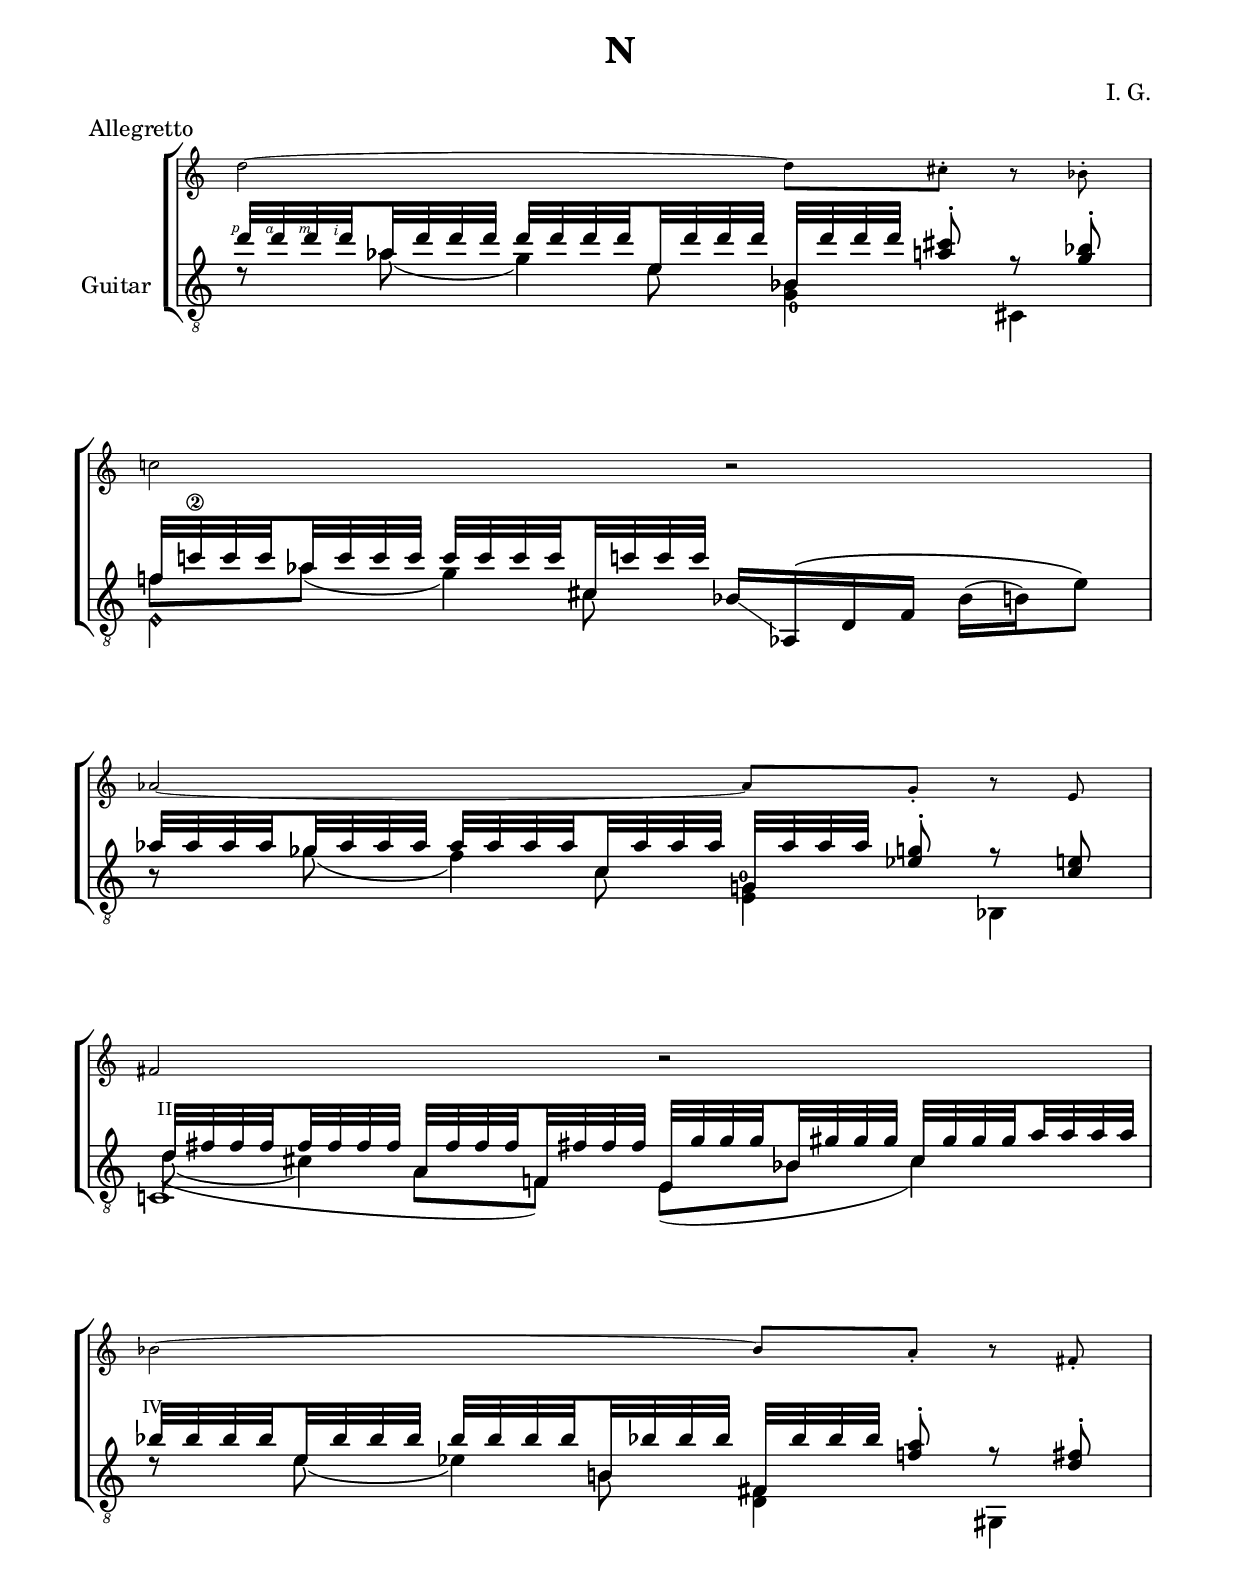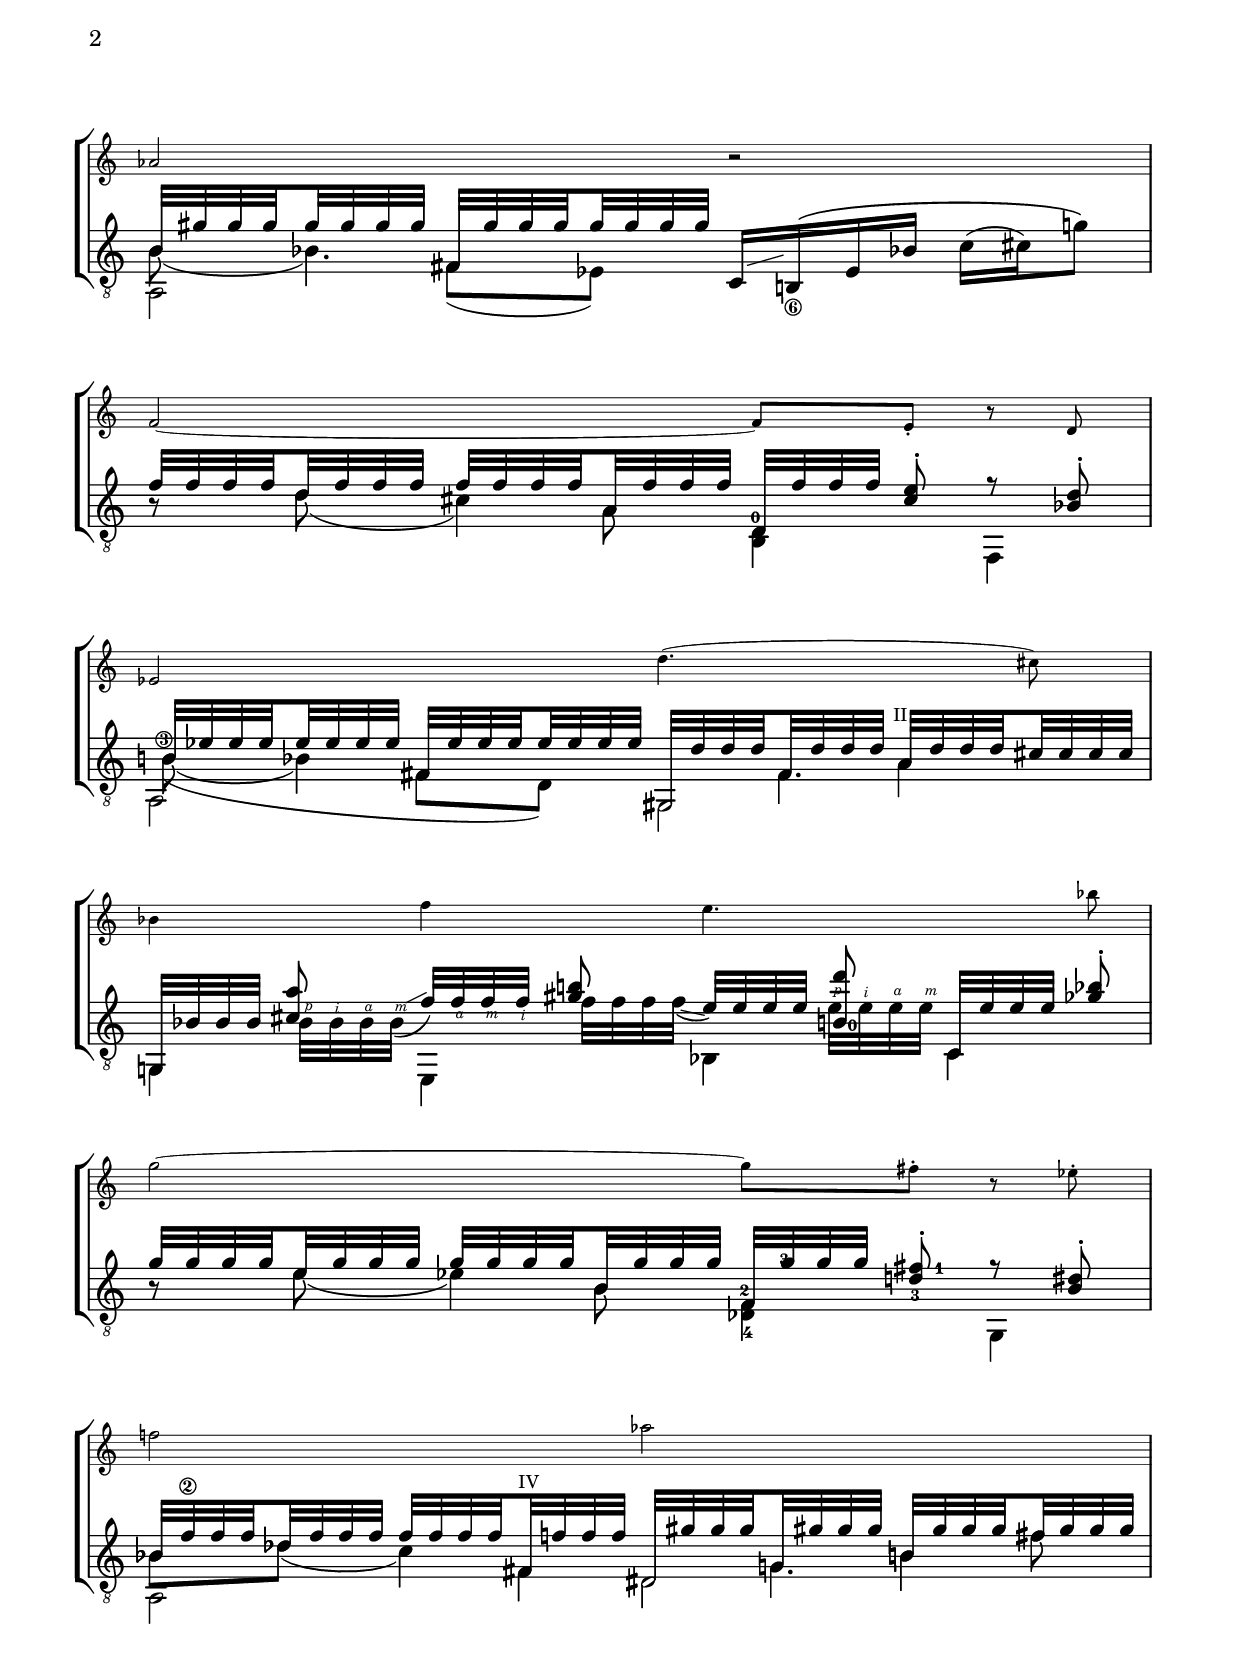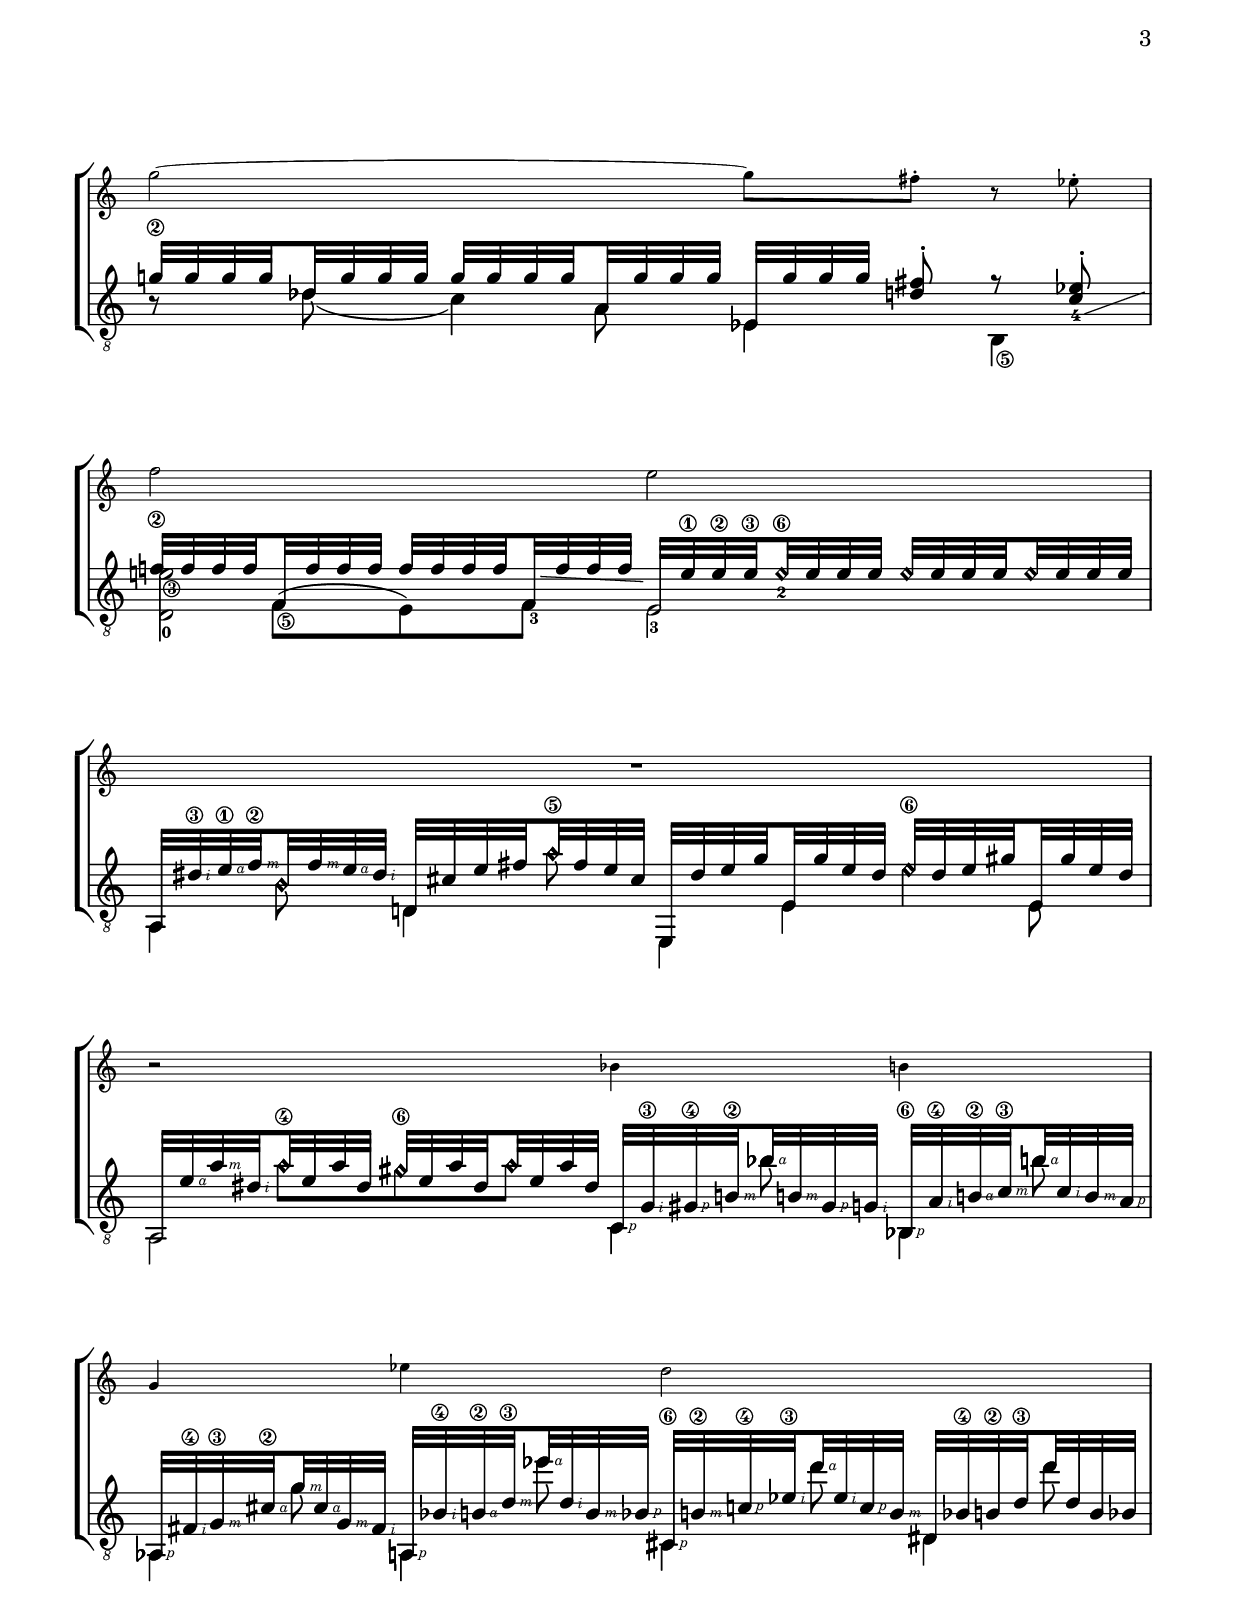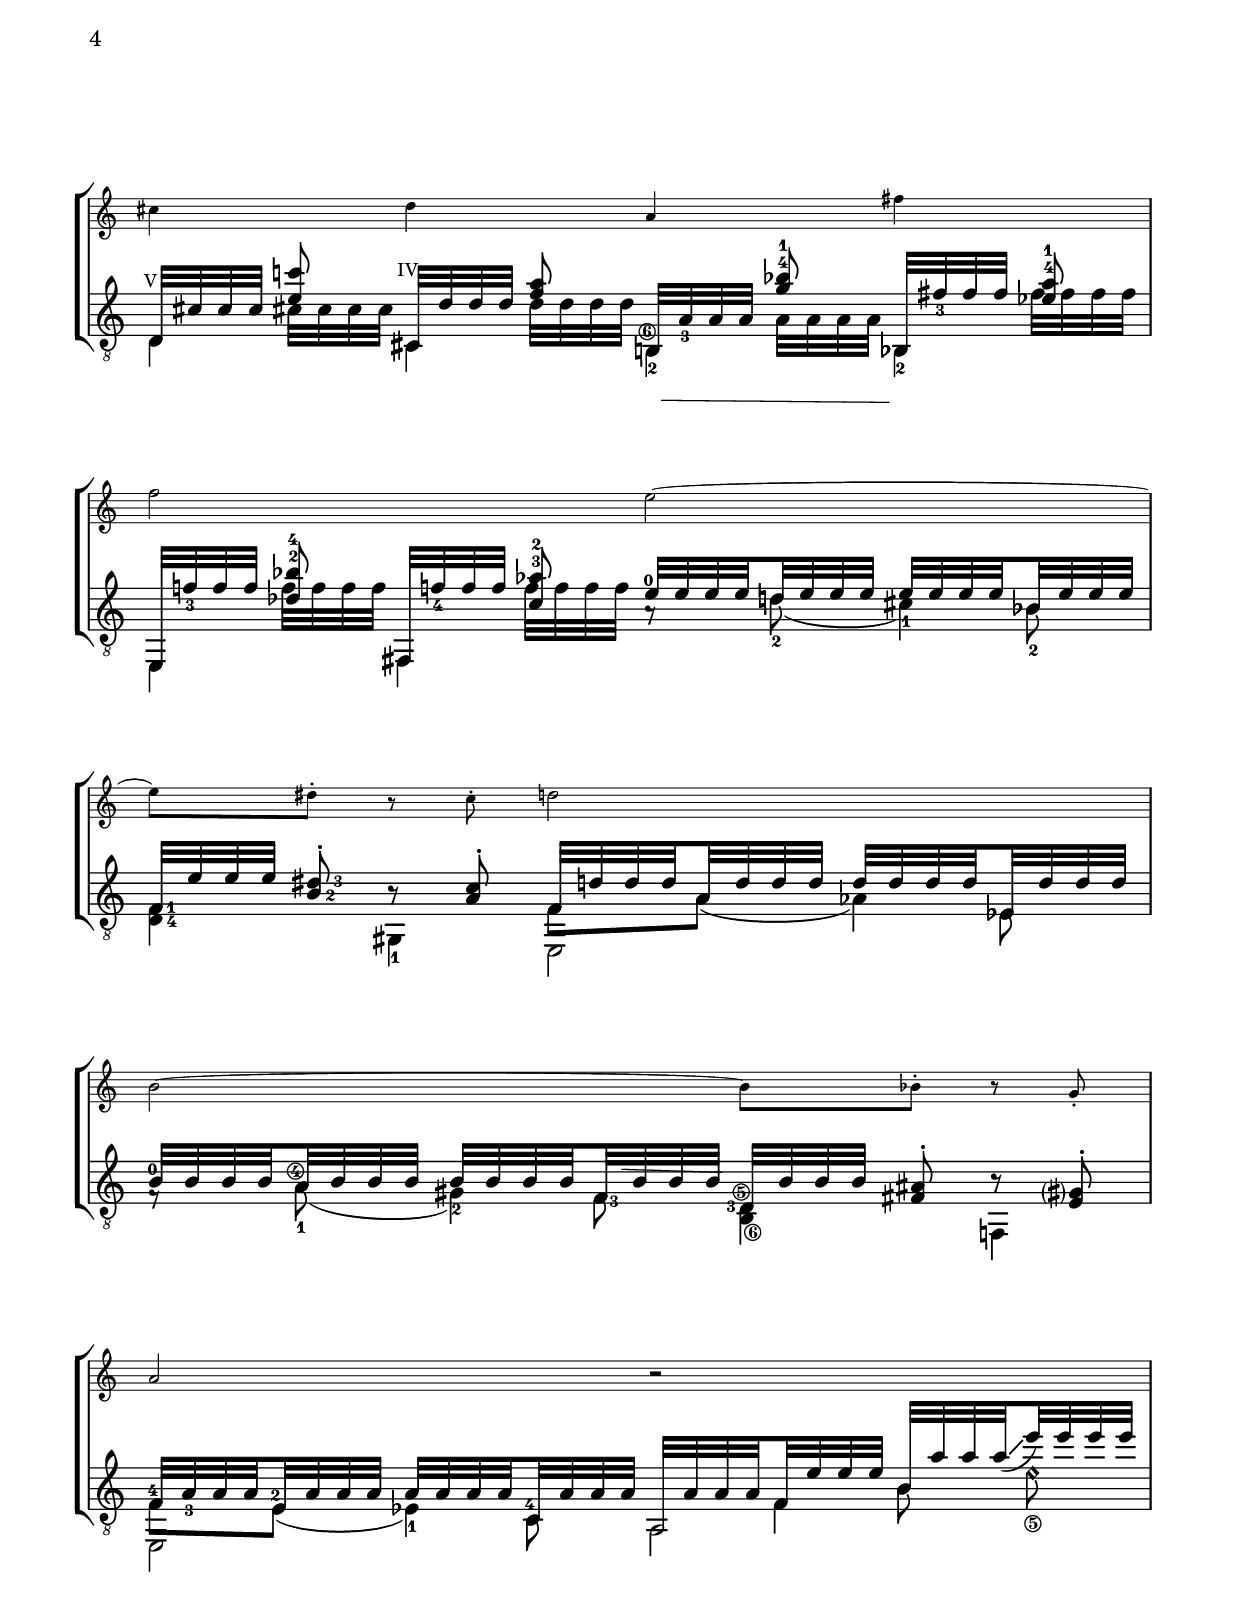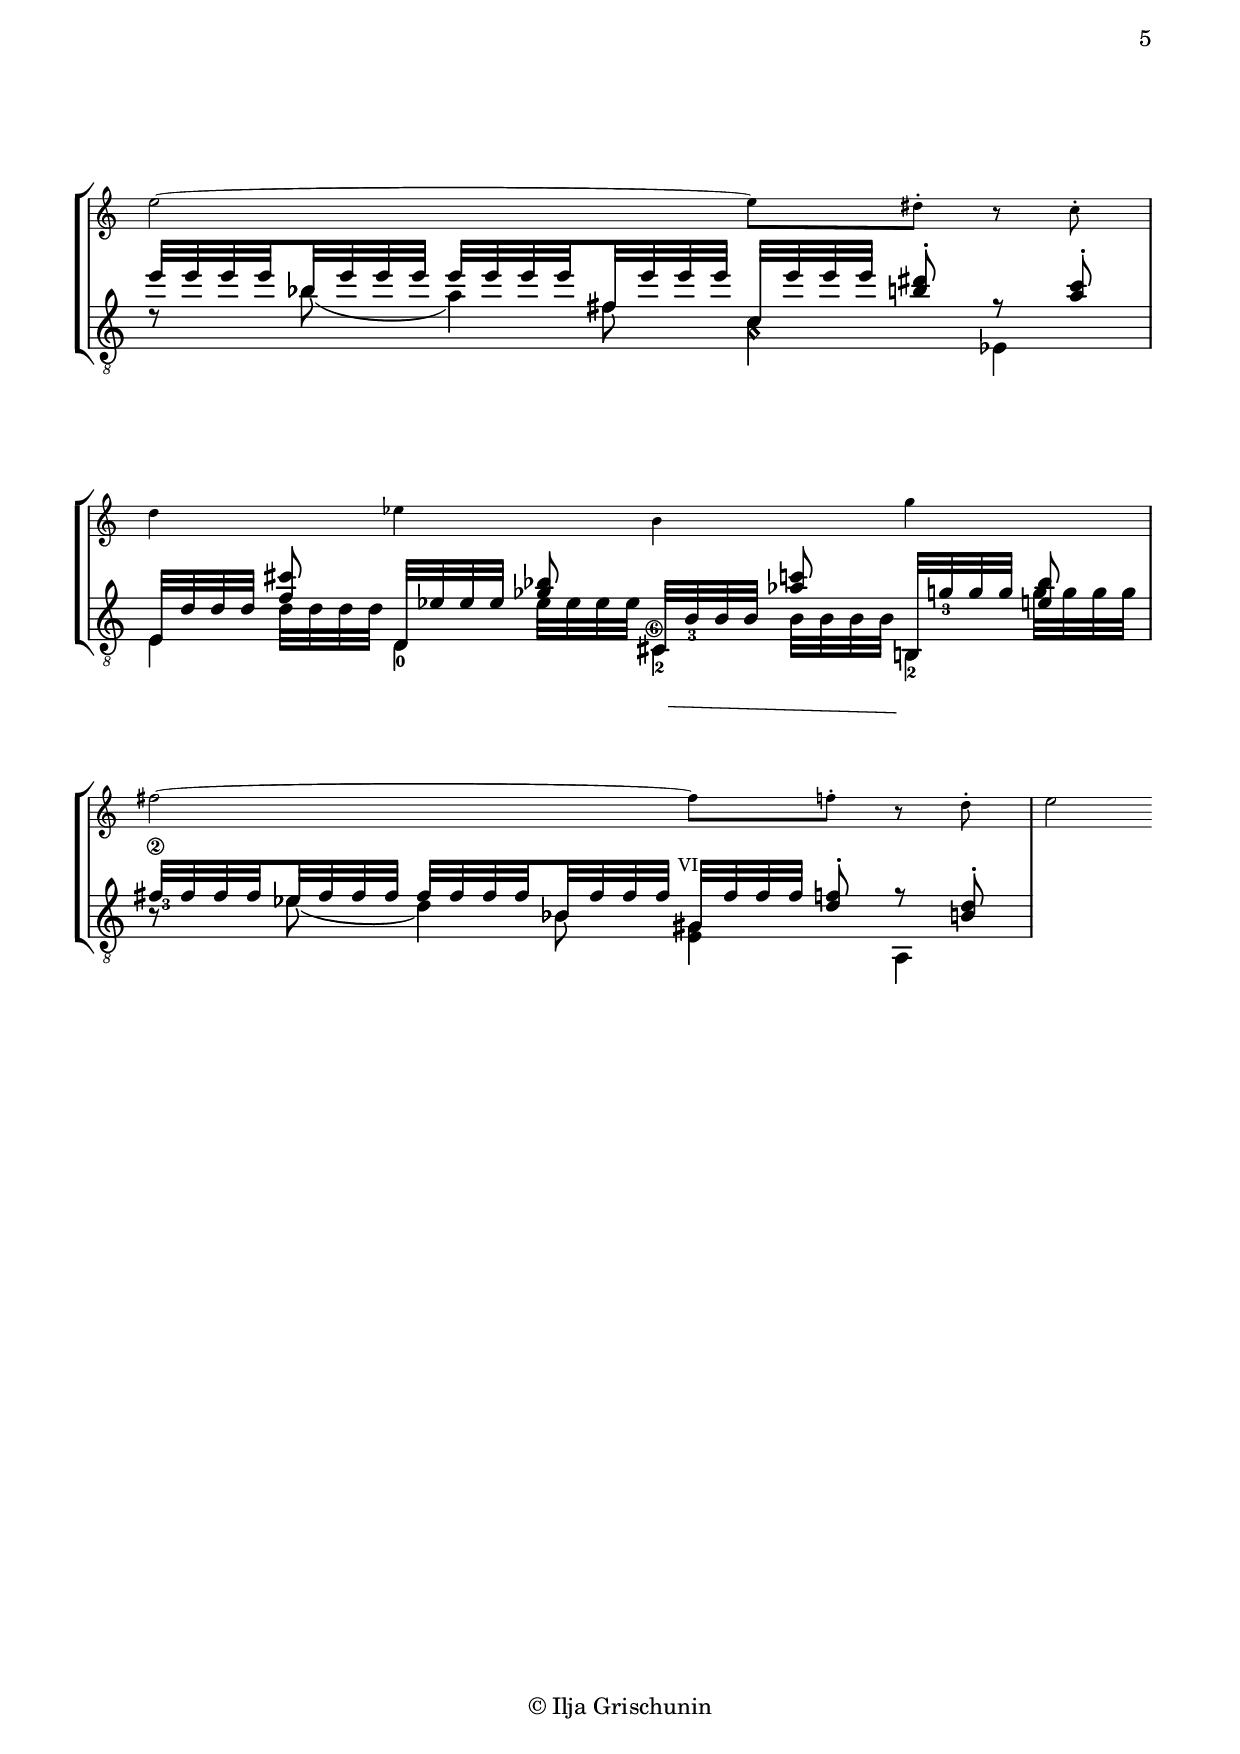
\version "2.19.15"

\language "deutsch"

\header {
  title = "N"
  meter = "Allegretto"
  composer = "I. G."
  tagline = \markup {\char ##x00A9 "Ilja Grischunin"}
}

\paper {
  #(set-paper-size "a4")
  top-markup-spacing.basic-distance = 5
  markup-system-spacing.basic-distance = 15
  top-system-spacing.basic-distance = 20
  system-system-spacing.basic-distance = 20
  score-system-spacing.basic-distance = 20
  last-bottom-spacing.basic-distance = 25

  %two-sided = ##t
  %inner-margin = 25
  %outer-margin = 15
  left-margin = 15
  right-margin = 15
}

\layout {
  \context {
    \Voice
    \override Glissando.thickness = #1.5
    \override Glissando.gap = #0.1
  }
  \context {
    \Score
    \remove "Bar_number_engraver"
  }
}
%%%%%%%%%%%%%%%%%%%%%%%%%%%%%%%%%%%%%%
#(define RH rightHandFinger)

xLV = #(define-music-function (parser location further) (number?) #{
  \once \override LaissezVibrerTie.X-extent = #'(0 . 0)
  \once \override LaissezVibrerTie.details.note-head-gap = #(/
                                                             further -2)
  \once \override LaissezVibrerTie.extra-offset = #(cons (/
                                                          further 2) 0)
         #})

stringNumberSpanner =
#(define-music-function (parser location StringNumber) (string?)
   #{
     \override TextSpanner.font-size = #-5
     \override TextSpanner.dash-fraction = #0.3
     \override TextSpanner.dash-period = #1.5
     \override TextSpanner.bound-details.right.arrow = ##t
     \override TextSpanner.arrow-width = #0.2
     \override TextSpanner.arrow-length = #0.7
     \override TextSpanner.bound-details.left.stencil-align-dir-y = #CENTER
     \override TextSpanner.bound-details.left.text = \markup { \circle \number #StringNumber }
   #})

stringNumSpan =
#(define-music-function (parser location StringNumber) (string?)
   #{
     \override TextSpanner.font-size = #-5
     \override TextSpanner.dash-fraction = #0.3
     \override TextSpanner.dash-period = #1.5
     %\override TextSpanner.bound-details.right.arrow = ##t
     %\override TextSpanner.arrow-width = #0.2
     %\override TextSpanner.arrow-length = #0.7
     \override TextSpanner.bound-details.left.stencil-align-dir-y = #CENTER
     \override TextSpanner.bound-details.left.text = \markup { \circle \number #StringNumber }
   #})

%%%%%%%%%%%%%%%%%%%%%%%%%%%%%%%%%%%%%%

global = {
  %\key d \major
  \time 4/4
  \override Staff.TimeSignature.stencil = ##f
}

ossia = \relative {
  \set Staff.fontSize = #-3
  \override Staff.StaffSymbol.staff-space = #(magstep -3)
  \override Staff.StaffSymbol.thickness = #(magstep -3)
  \global
  d''2~ d8 cis-. r b-. c!2 r
  \break
  as~ as8 g-. r e fis2 r
  \break
  b~ b8 a-. r fis-. as2 r
  \break
  f~ f8 e-. r d es2 d'4.( cis8)
  \break
  b4 f' e4. b'8 g2~ g8 fis-. r es-. f!2 as
  g2~ g8 fis-. r es-. f2 e R1 r2 b4 h g es' d2
  cis4 d a fis' f2 e~ e8 dis-. r c-. d2 h~ h8 b-. r g-. a2 r
  e'~ e8 dis-. r c-. d4 es h g' fis2~ fis8 f-. r d-. e2
}

classicalGuitar = \relative {
  \global
  <<
    {
      \set subdivideBeams = ##t
      \set baseMoment = #(ly:make-moment 1/8)
      \set beatStructure = #'(2 2 2 2)
      \override StrokeFinger.extra-offset = #'(-2.3 . 0.8)
      d''32\RH #1 d\RH #4 d\RH #3 d\RH #2 as d d d d d d d e, d' d d
      b, d' d d <a cis>8-.\noBeam r <g b>-.
    }
    \\
    {
      d8\rest as'( g4)
      \once\override Fingering.extra-offset = #'(0.3 . 1)
      <g,_0 b>4 cis,
    }
    \\
    {
      \voiceTwo
      s4. e'8 s2
    }
  >>
  <<
    {
      f!32 c'!\2 c c as c c c c c c c cis, c'! c c
    }
    \\
    {
      f,8 as( g4)
    }
    \\
    {
      \voiceTwo
      s4. cis,8
    }
    \\
    {
      \voiceTwo
      e,4\harmonic s
    }
  >>
  b'16-\markup {
    \postscript #"1.2 2.2 moveto 3.6 -2.5 rlineto stroke"
  } as,\( d f b( h) e8\)
  <<
    {
      \set subdivideBeams = ##t
      \set baseMoment = #(ly:make-moment 1/8)
      \set beatStructure = #'(2 2 2 2)
      as32 as as as ges as as as as as as as c, as' as as
      g, as' as as <es g>8-.\noBeam r <c e>
    }
    \\
    {
      h8\rest ges'( f4)
      \once\override Fingering.extra-offset = #'(-0.5 . -3)
      <e, g!-0>4 b
    }
    \\
    {
      \voiceTwo
      s4. c'8 s2
    }
  >>
  <<
    {
      \override TextScript.font-size = -2
      \once\override TextScript.extra-offset = #'(-0.5 . -1.5)
      d32^"II" fis fis fis fis fis fis fis
      a, fis' fis fis f,! fis'! fis fis
      e, g' g g b, gis' gis gis cis, gis' gis gis a a a a
    }
    \\
    {
      d,8( cis4) s8
    }
    \\
    {
      \voiceTwo
      \hideNotes
      \shape #'((0.8 . 0.3) (0 . 0) (0 . 0) (0 . 0)) Slur
      d4(\unHideNotes a8 f) e( b' cis4)
    }
    \\
    {
      \voiceTwo
      c,!1
    }
  >>
  <<
    {
      \once\override TextScript.extra-offset = #'(-0.7 . -1.5)
      b''32^"IV" b b b e, b' b b b b b b h,! b'! b b
      fis, b' b b <f! a>8-.\noBeam r <d fis>-.
    }
    \\
    {
      d8\rest e( es4) <d, fis> gis,
    }
    \\
    {
      \voiceTwo
      s4. h'8 s2
    }
  >>
  <<
    {
      h32 gis' gis gis gis gis gis gis fis, gis' gis gis gis gis gis gis
    }
    \\
    {
      h,8( b4.)
    }
    \\
    {
      \voiceTwo
      s4 fis8( es)
    }
    \\
    {
      \voiceTwo
      a,2
    }
  >>
  c16-\markup {
    \postscript #"1.7 1.2 moveto 3.5 1 rlineto stroke"
  } h!_\6\( es b'! c( cis) g'8\)
  \break
  <<
    {
      \set subdivideBeams = ##t
      \set baseMoment = #(ly:make-moment 1/8)
      \set beatStructure = #'(2 2 2 2)
      f32 f f f d f f f f f f f a, f' f f
      d, f' f f <cis e>8-.\noBeam r <b d>-.
    }
    \\
    {
      h8\rest d( cis4)
      \once\override Fingering.extra-offset = #'(-0.3 . -4.2)
      <h, d-0> f
    }
    \\
    {
      \voiceTwo
      s4. a'8 s2
    }
  >>
  \mergeDifferentlyHeadedOn
  \mergeDifferentlyDottedOn
  <<
    {
      \override TextScript.font-size = -2
      h32 es es es es es es es fis, es' es es es es es es
      gis,, d'' d d fis, d' d d
      \once\override TextScript.extra-offset = #'(-0.5 . -1.5)
      a^"II" d d d cis cis cis cis
    }
    \\
    {
      \once\override StringNumber.extra-offset = #'(-0.5 . -1.5)
      h!8\3( b4) s8 s4 a
    }
    \\
    {
      \voiceTwo
      \hideNotes
      \shape #'((1 . 0.8) (0 . 0) (0 . 0) (0 . 0)) Slur
      h4(\unHideNotes fis8 d) s8 fis4.
    }
    \\
    {
      \voiceTwo
      a,2 gis
    }
  >>
  <<
    {
      s8 <cis' a'> s <gis' h!> s
      \once\override Fingering.extra-offset = #'(1.2 . 2.9)
      <h,!_0 d'>
    }
    \\
    {
      \voiceOne
      g,32[ b' b b]
      \voiceTwo
      \override StrokeFinger.extra-offset = #'(-1.3 . 1.5)
      b\RH #1 b\RH #2 b\RH #4
      \once\override Slur.positions = #'(0 . 1)
      b\RH #3 (-\markup {
        \postscript #"1.5 4.5 moveto 2 1 rlineto stroke"
      }
      \voiceOne
      \override StrokeFinger.extra-offset = #'(-1.3 . -1.2)
      f')[ f\RH #4 f\RH #3 f\RH #2 ]
      \voiceTwo
      f f f f(-\markup {
        \postscript #"0.8 3.8 moveto 2.3 -0.5 rlineto stroke"
      }
      \voiceOne
      e)[ e e e]
      \voiceTwo
      \override StrokeFinger.extra-offset = #'(-1.3 . 1.5)
      e\RH #1 e\RH #2 e\RH #4 e\RH #3
    }
    \\
    {
      \voiceTwo
      g,,!4 e b'
    }
  >>
  <<
    {
      c32 e' e e <ges b>8-.\noBeam
    }
    \\
    {
      c,,4
    }
  >>
  <<
    {
      \override Fingering.staff-padding = #'()
      g''32 g g g e g g g g g g g h, g' g g
      \once\override Fingering.extra-offset = #'(-0.3 . 3)
      f,_2
      \once\override Fingering.extra-offset = #'(-0.3 . -4.2)
      g'-3 g g
      \set fingeringOrientations = #'(down right)
      <d!-3 fis-1>8-.\noBeam r <h dis>-.
    }
    \\
    {
      h8\rest e( es4) <des,_4 f> g,
    }
    \\
    {
      \voiceTwo
      s4. h'8 s2
    }
  >>
  <<
    {
      b32 f'\2 f f des f f f f f f f fis,^"IV" f'! f f
      dis, gis' gis gis g,! gis'! gis gis h, gis' gis gis fis gis gis gis
    }
    \\
    {
      s2. s8 fis
    }
    \\
    {
      \voiceTwo
      b,8 des( c4) s h
    }
    \\
    {
      \voiceTwo
      s4. fis4 g4.
    }
    \\
    {
      \voiceTwo
      a,2 dis
    }
  >>
  <<
    {
      g'!32\2 g g g des g g g g g g g a, g' g g
      es, g' g g <d fis>8-.\noBeam r <c-4 es>-.-\markup {
        \postscript #"1.5 -3.5 moveto 5.8 2.1 rlineto stroke"
      }
    }
    \\
    {
      h8\rest des( c4) es,
      \once\override StringNumber.extra-offset = #'(0.7 . 2)
      h_\5
    }
    \\
    {
      \voiceTwo
      s4. a'8 s2
    }
  >>
  <<
    {
      f'!32\2 f f f f, f' f f f f f f f, f' f f
      e, e'\1 e\2 e\3 e\harmonic\6_2 e e e e\harmonic e e e e\harmonic e e e
    }
    \\
    {
      s8
      \once\override StringNumber.extra-offset = #'(0.7 . 3)
      f,^(_\5 e)
      \override Fingering.extra-offset = #'(0.5 . 3)
      f-3-\markup {
        \postscript #"1.8 3.8 moveto 9.9 -0.5 rlineto stroke"
      }
    }
    \\
    {
      \voiceTwo
      \once\override NoteColumn.force-hshift = #0.2
      \once\override StringNumber.extra-offset = #'(0.5 . -3.3)
      <d_0 e'!\3>2 e2-3
    }
  >>
  <<
    {
      a,32 dis'\3\RH #2 e\1\RH #4 f\2\RH #3 h,\harmonic f'\RH #3 e\RH #4 dis\RH #2 d,! cis' e fis a\harmonic\5 fis e cis
      e,, dis'' e g e, g' e dis e\harmonic\6 dis e gis e, gis' e dis
      a, e''\RH #4 a\RH #3 dis,\RH #2 a'\harmonic\4 e a dis, gis\harmonic\6 e a dis, a'\harmonic e a dis,
    }
    \\
    {
      s8 h\harmonic s a'\harmonic s e,4 e8
      s a'\harmonic gis\harmonic a\harmonic
    }
    \\
    {
      \voiceTwo
      a,,4 d e, e''\harmonic a,,2
    }
  >>
  <<
    {
      \override Fingering.staff-padding = #'()
      c32\RH #1 g'\3\RH #2 gis\4\RH #1 h!\2\RH #3 b'\RH #4 h,!\RH #3 gis\RH #1 g\RH #2 b,\6\RH #1 a'\4\RH #2 h!\2\RH #4 c\3\RH#3 h'\RH #4 c,\RH #2 h\RH #3 a\RH #1
      as,\RH #1 fis'\4\RH #2 g\3\RH #3 cis\2\RH #4 g'\RH #3 cis,\RH #4 g\RH #3 fis\RH #2 a,\RH #1 b'\4\RH #2 h\2\RH #4 d\3\RH #3 es'\RH #4 d,\RH #2 h\RH #3 b\RH #1
      cis,\6\RH #1 h'\2\RH #3 c!\4\RH #1 es\3\RH #2 d'\RH #4 es,\RH #2 c\RH #1 h\RH #3 dis, b'\4 h\2 d\3 d' d, h b
      %d, b' h es cis' es, h b cis, h'\2 c!\4 es\3 d' es, c h
    }
    \\
    {
      s8 b' s h s g s es' s d s d
      %cis s d s a s fis' s f!
    }
    \\
    {
      \voiceTwo
      c,,4 b as a cis dis
      %d cis h b e
    }
  >>
  <<
    {
      s8 <e' c'!> s <f a> s
      \set fingeringOrientations = #'(up)
      <g-4 b-1> s <es-4 a-1> s <des-2 b'-4> s <c-3 as'-2>
    }
    \\
    {
      \override TextScript.font-size = -2
      \override Fingering.staff-padding = #'()
      \voiceOne
      \once\override TextScript.extra-offset = #'(-0.5 . -1.5)
      d,32[^"V" cis' cis cis]
      \voiceTwo
      cis! cis cis cis
      \voiceOne
      \once\override TextScript.extra-offset = #'(-0.8 . -1.5)
      cis,[^"IV" d' d d]
      \voiceTwo
      d d d d
      \voiceOne
      \once\override StringNumber.extra-offset = #'(-0.5 . -6)
      h,[^\6_2-\markup {
        \postscript #"1.5 -10.8 moveto 22 -0.2 rlineto stroke"
      } a'_3 a a]
      \voiceTwo
      a a a a
      \voiceOne
      b,[_2 fis''_3 fis fis]
      \voiceTwo
      fis fis fis fis
      \voiceOne
      e,,[ f''!_3 f f]
      \voiceTwo
      f f f f
      \voiceOne
      fis,,[ f''!_4 f f]
      \voiceTwo
      f f f f
    }
    \\
    {
      \voiceTwo
      d,4 cis h! b e, fis!
    }
  >>
  <<
    {
      \set subdivideBeams = ##t
      \set baseMoment = #(ly:make-moment 1/8)
      \set beatStructure = #'(2 2 2 2)
      \once\override Fingering.extra-offset = #'(-0.3 . -3.3)
      e''32-0 e e e d e e e e e e e b e e e
      f, e' e e 
      \set fingeringOrientations = #'(right)
      <h-2 dis-3>8-.\noBeam h\rest <a c>-.
      %\unset fingeringOrientations
    }
    \\
    {
      a8\rest d(-2 cis4_1) 
      \set fingeringOrientations = #'(right)
      <d,-4 f-1>
      %\unset fingeringOrientations
      gis,_1
    }
    \\
    {
      \voiceTwo
      s4. b'8-2 s2
    }
  >>
  <<
    {
      f32 d' d d a d d d d d d d es, d' d d
    }
    \\
    {
      f,8 a( as4)
    }
    \\
    {
      \voiceTwo
      s4. es8
    }
    \\
    {
      \voiceTwo
      e,2
    }
  >>
  \break
  <<
    {
      \once\override Fingering.extra-offset = #'(-0.3 . -3.5)
      h''32-0 h h h a h h h h h h h f h h h
      \once\override StringNumber.extra-offset = #'(-0.5 . -6)
      \once\override Fingering.extra-offset = #'(-1.5 . 1.8)
      d,\5_3 h' h h <fis ais>8-.\noBeam h\rest <e, gis?>-.
    }
    \\
    {
      f8\rest
      \once\override StringNumber.extra-offset = #'(-0.6 . -2.3)
      a(\4_1 gis4_2)
      \once\override StringNumber.extra-offset = #'(0.6 . 2.5)
      <h,_\6 d> f!
    }
    \\
    {
      \voiceTwo
      s4.
      \once\override Fingering.extra-offset = #'(1.3 . 3.2)
      f'8_3-\markup {
        \postscript #"2.7 3.8 moveto 9.7 -0.3 rlineto stroke"
      } s2
    }
  >>
  <<
    {
      \once\override Fingering.extra-offset =#'(-0.3 . -4.3)
      f32-4 a_3 a a
      \once\override Fingering.extra-offset =#'(-0.3 . -4.7)
      e-2 a a a a a a a
      \once\override Fingering.extra-offset =#'(-0.3 . -5.6)
      c,-4 a' a a
    }
    \\
    {
      f8 e( es4_1)
    }
    \\
    {
      \voiceTwo
      s4. c8
    }
    \\
    {
      \voiceTwo
      e,2
    }
  >>
  <<
    {
      a32 a' a a f e' e e h a' a a_(\glissando e') e e e
    }
    \\
    {
      s8 f,,4 e'8_\5\harmonic
    }
    \\
    {
      \voiceTwo
      s4 h8 s
    }
    \\
    {
      \voiceTwo
      a,2
    }
  >>
  <<
    {
      e'''32 e e e b e e e e e e e fis, e' e e
      c, e' e e <h dis>8-.\noBeam r <a c>-.
    }
    \\
    {
      d,8\rest b'( a4) <a,\harmonic c>4 es
    }
    \\
    {
      \voiceTwo
      s4. fis'8 s2
    }
  >>
  <<
    {
      s8 <f cis'> s <ges b> s <as c> s <e b'>
    }
    \\
    {
      \override TextScript.font-size = -2
      \override Fingering.staff-padding = #'()
      \voiceOne
      e,32[ d' d d]
      \voiceTwo
      d d d d
      \voiceOne
      \once\override TextScript.extra-offset = #'(-0.8 . -1.5)
      d,[_0 es' es es]
      \voiceTwo
      es es es es
      \voiceOne
      \once\override StringNumber.extra-offset = #'(-0.5 . -6)
      cis,[^\6_2-\markup {
        \postscript #"1.5 -11 moveto 22 -0.6 rlineto stroke"
      }
      h'_3 h h]
      \voiceTwo
      h h h h
      \voiceOne
      h,![_2 g''_3 g g]
      \voiceTwo
      g g g g
    }
    \\
    {
      \voiceTwo
      e,4 d cis h
    }
  >>
  <<
    {
      \once\override Fingering.extra-offset = #'(1 . 0.8)
      fis''32\2_3 fis fis fis es fis fis fis fis fis fis fis b, fis' fis fis
      \once\override TextScript.extra-offset = #'(-1 . -1.5)
      gis,^"VI" fis' fis fis <d f>8-.\noBeam r <h d>-.
    }
    \\
    {
      h8\rest es( d4) <e, gis> a,
    }
    \\
    {
      \voiceTwo
      s4. b'8 s2
    }
  >>
}

%%%%%%%%%%%%%%%%%%%%%%%%%%%%%%%%%%%%%%
\score {
  \new StaffGroup<<

    \new Staff \ossia

    \new Staff \with {
      instrumentName = "Guitar"
    }
    {
      \clef "treble_8" \classicalGuitar
    }

  >>
}
